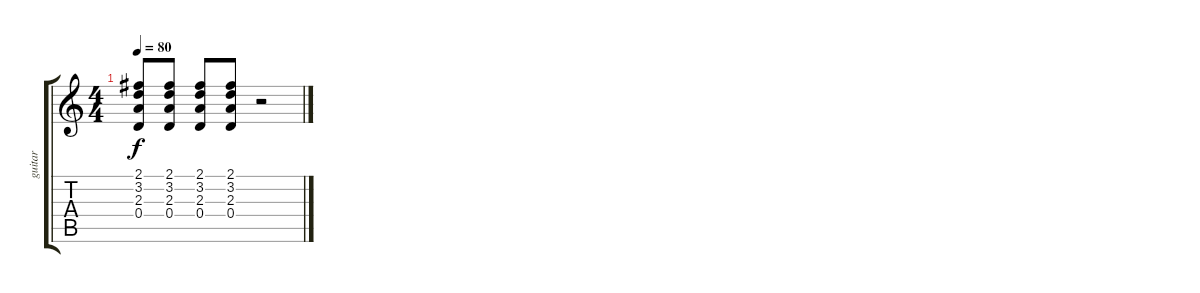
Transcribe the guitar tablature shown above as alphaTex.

\track ("guitar" "guitar") {instrument acousticguitarsteel}
\staff {score tabs}
\tuning (E4 B3 G3 D3 A2 E2) {hide}
\ts (4 4)
\tempo 80
\clef g2
\ks c
(2.1 3.2 2.3 0.4).8{dy f} (2.1 3.2 2.3 0.4).8 (2.1 3.2 2.3 0.4).8 (2.1 3.2 2.3 0.4).8 r.2
